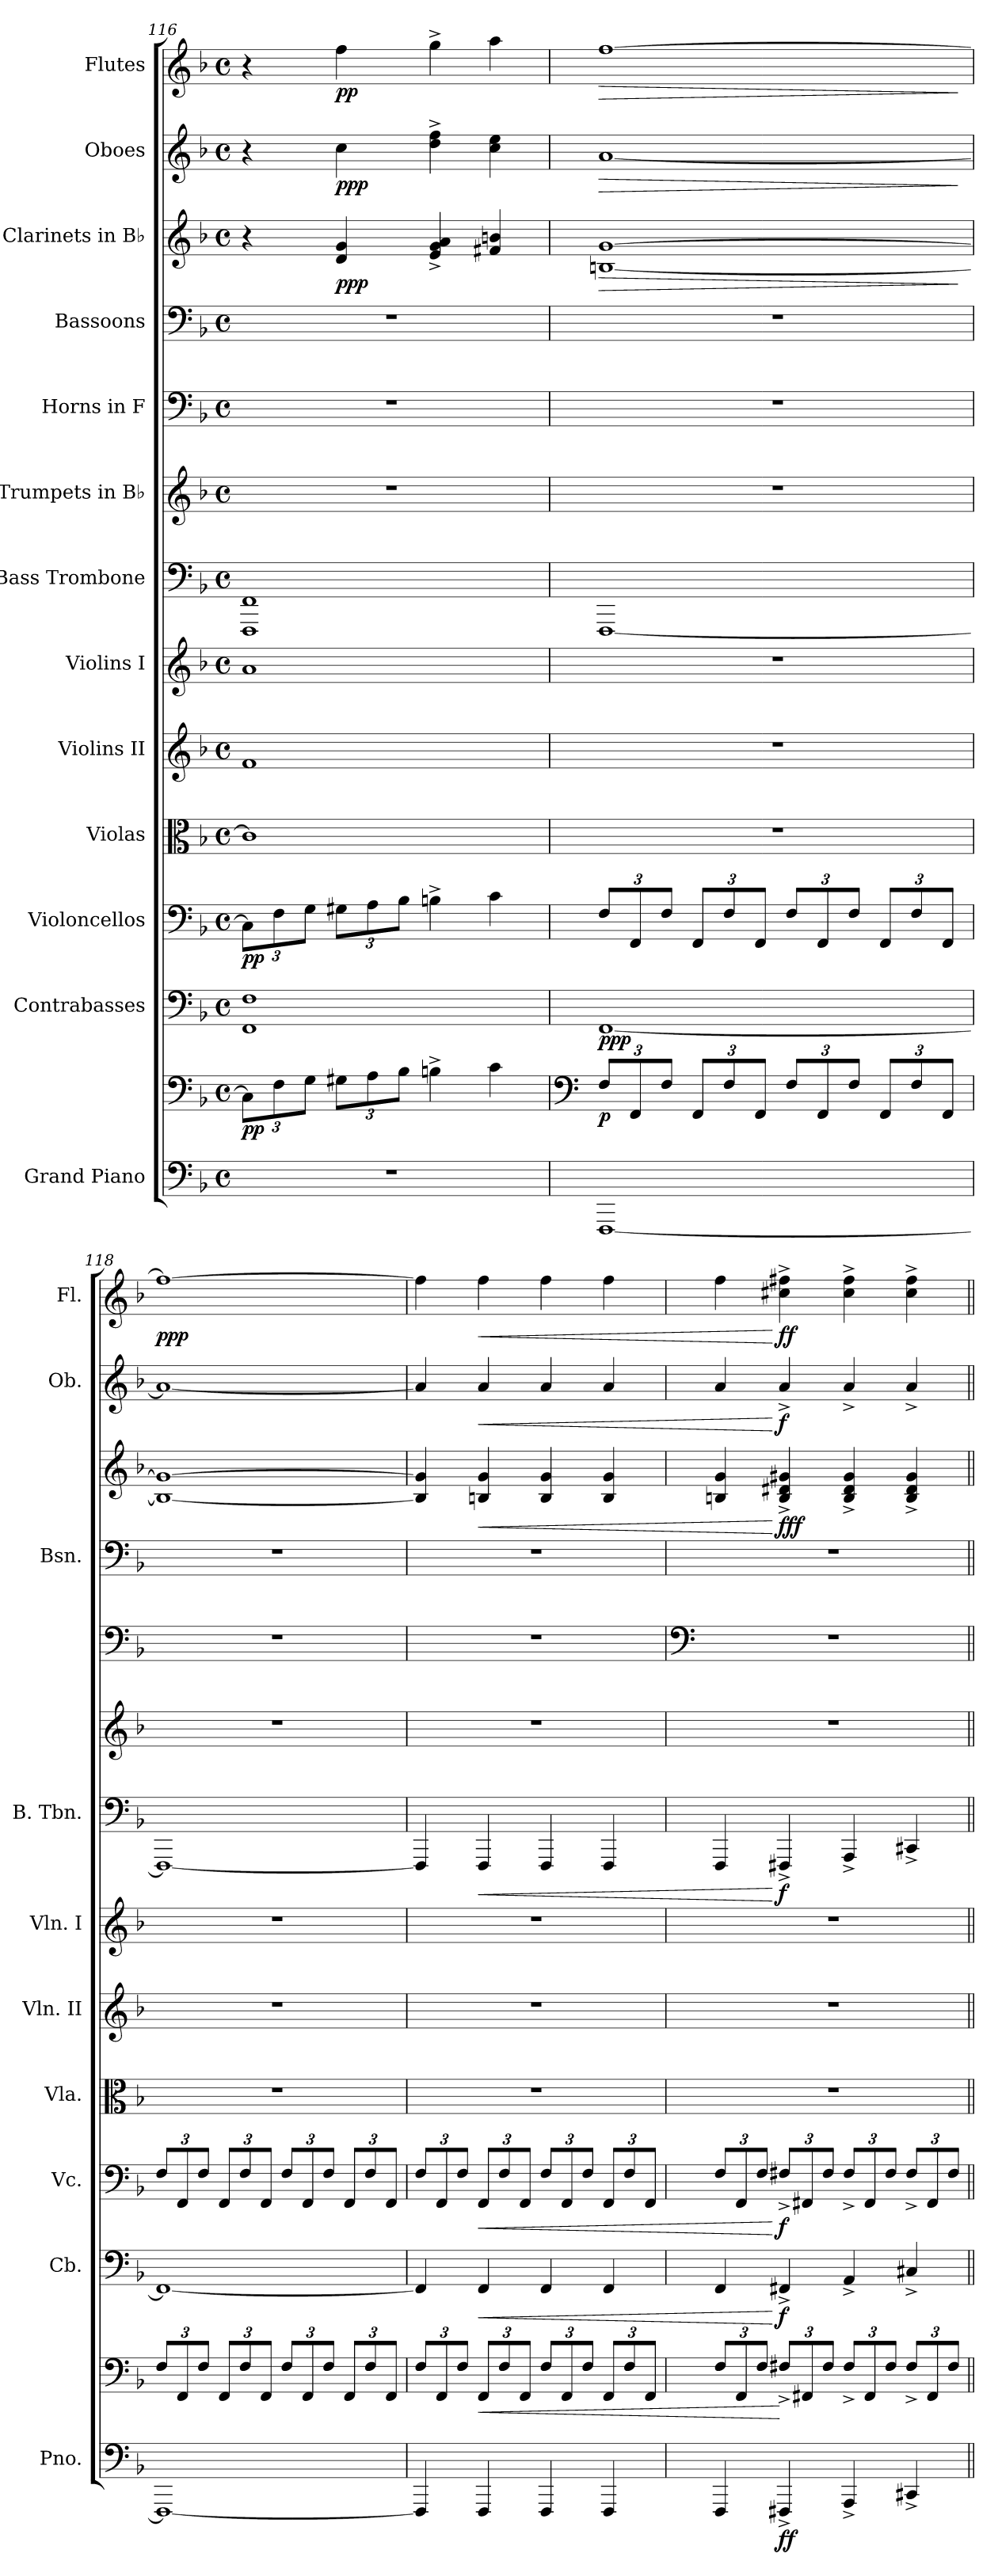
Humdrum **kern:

**kern	**kern	**dynam	**kern	**dynam	**kern	**dynam	**kern	**kern	**kern	**kern	**dynam	**kern	**kern	**kern	**kern	**dynam	**kern	**dynam	**kern	**dynam
*part13	*part13	*part13	*part12	*part12	*part11	*part11	*part10	*part9	*part8	*part7	*part7	*part6	*part5	*part4	*part3	*part3	*part2	*part2	*part1	*part1
*staff14	*staff13	*staff13/14	*staff12	*staff12	*staff11	*staff11	*staff10	*staff9	*staff8	*staff7	*staff7	*staff6	*staff5	*staff4	*staff3	*staff3	*staff2	*staff2	*staff1	*staff1
*I"Grand Piano	*	*	*I"Contrabasses	*	*I"Violoncellos	*	*I"Violas	*I"Violins II	*I"Violins I	*I"Bass Trombone	*	*I"Trumpets in B♭	*I"Horns in F	*I"Bassoons	*I"Clarinets in B♭	*	*I"Oboes	*	*I"Flutes	*
*I'Pno.	*	*	*I'Cb.	*	*I'Vc.	*	*I'Vla.	*I'Vln. II	*I'Vln. I	*I'B. Tbn.	*	*	*	*I'Bsn.	*	*	*I'Ob.	*	*I'Fl.	*
*clefF4	*clefF4	*	*clefF4	*	*clefF4	*	*clefC3	*clefG2	*clefG2	*clefF4	*	*clefG2	*clefF4	*clefF4	*clefG2	*	*clefG2	*	*clefG2	*
*	*	*	*ITrd7c12	*	*	*	*	*	*	*	*	*ITrd1c2	*ITrd4c7	*	*ITrd1c2	*	*	*	*	*
*k[b-]	*k[b-]	*	*k[b-]	*	*k[b-]	*	*k[b-]	*k[b-]	*k[b-]	*k[b-]	*	*k[b-e-a-]	*k[b-e-]	*k[b-]	*k[b-e-a-]	*	*k[b-]	*	*k[b-]	*
*M4/4	*M4/4	*	*M4/4	*	*M4/4	*	*M4/4	*M4/4	*M4/4	*M4/4	*	*M4/4	*M4/4	*M4/4	*M4/4	*	*M4/4	*	*M4/4	*
*met(c)	*met(c)	*	*met(c)	*	*met(c)	*	*met(c)	*met(c)	*met(c)	*met(c)	*	*met(c)	*met(c)	*met(c)	*met(c)	*	*met(c)	*	*met(c)	*
*	*Xbrackettup	*	*	*	*Xbrackettup	*	*	*	*	*	*	*	*	*	*	*	*	*	*	*
=116	=116	=116	=116	=116	=116	=116	=116	=116	=116	=116	=116	=116	=116	=116	=116	=116	=116	=116	=116	=116
!	!	!LO:DY:b	!	!	!	!LO:DY:b	!	!	!	!	!	!	!	!	!	!	!	!	!	!
1r	12C\L]	pp	1FFF 1FF	.	12C\L]	pp	1c]	1f	1a	1FFF 1FF	.	1r	1r	1r	4r	.	4r	.	4r	.
.	12F\	.	.	.	12F\	.	.	.	.	.	.	.	.	.	.	.	.	.	.	.
.	12G\J	.	.	.	12G\J	.	.	.	.	.	.	.	.	.	.	.	.	.	.	.
!	!	!	!	!	!	!	!	!	!	!	!	!	!	!	!	!LO:DY:b	!	!LO:DY:b	!	!LO:DY:b
.	12G#X\L	.	.	.	12G#X\L	.	.	.	.	.	.	.	.	.	4c/ 4f/	ppp	4cc\	ppp	4ff\	pp
.	12A\	.	.	.	12A\	.	.	.	.	.	.	.	.	.	.	.	.	.	.	.
.	12B-\J	.	.	.	12B-\J	.	.	.	.	.	.	.	.	.	.	.	.	.	.	.
.	4Bn^\	.	.	.	4Bn^\	.	.	.	.	.	.	.	.	.	4d/^ 4f/^ 4g/^	.	4dd\^ 4ff\^	.	4gg^\	.
.	4c\	.	.	.	4c\	.	.	.	.	.	.	.	.	.	4en/ 4an/	.	4cc\ 4ee\	.	4aa\	.
=117	=117	=117	=117	=117	=117	=117	=117	=117	=117	=117	=117	=117	=117	=117	=117	=117	=117	=117	=117	=117
*	*clefF4	*	*	*	*	*	*	*	*	*	*	*	*	*	*	*	*	*	*	*
!	!	!LO:DY:b	!	!LO:DY:b	!	!	!	!	!	!	!	!	!	!	!	!LO:HP:b	!	!LO:HP:b	!	!LO:HP:b
[1FFF	12F/L	p	[1FFF	ppp	12F/L	.	1r	1r	1r	[1FFF	.	1r	1r	1r	[1An [1f	>	[1a	>	[1ff	>
.	12FF/	.	.	.	12FF/	.	.	.	.	.	.	.	.	.	.	.	.	.	.	.
.	12F/J	.	.	.	12F/J	.	.	.	.	.	.	.	.	.	.	.	.	.	.	.
.	12FF/L	.	.	.	12FF/L	.	.	.	.	.	.	.	.	.	.	.	.	.	.	.
.	12F/	.	.	.	12F/	.	.	.	.	.	.	.	.	.	.	.	.	.	.	.
.	12FF/J	.	.	.	12FF/J	.	.	.	.	.	.	.	.	.	.	.	.	.	.	.
.	12F/L	.	.	.	12F/L	.	.	.	.	.	.	.	.	.	.	.	.	.	.	.
.	12FF/	.	.	.	12FF/	.	.	.	.	.	.	.	.	.	.	.	.	.	.	.
.	12F/J	.	.	.	12F/J	.	.	.	.	.	.	.	.	.	.	.	.	.	.	.
.	12FF/L	.	.	.	12FF/L	.	.	.	.	.	.	.	.	.	.	.	.	.	.	.
.	12F/	.	.	.	12F/	.	.	.	.	.	.	.	.	.	.	.	.	.	.	.
.	12FF/J	.	.	.	12FF/J	.	.	.	.	.	.	.	.	.	.	.	.	.	.	.
.	.	.	.	.	.	.	.	.	.	.	.	.	.	.	.	]	.	]	.	]
!!LO:PB:g=z
=118	=118	=118	=118	=118	=118	=118	=118	=118	=118	=118	=118	=118	=118	=118	=118	=118	=118	=118	=118	=118
!	!	!	!	!	!	!	!	!	!	!	!	!	!	!	!	!	!	!	!	!LO:DY:b
1FFF_	12F/L	.	1FFF_	.	12F/L	.	1r	1r	1r	1FFF_	.	1r	1r	1r	1A_ 1f_	.	1a_	.	1ff_	ppp
.	12FF/	.	.	.	12FF/	.	.	.	.	.	.	.	.	.	.	.	.	.	.	.
.	12F/J	.	.	.	12F/J	.	.	.	.	.	.	.	.	.	.	.	.	.	.	.
.	12FF/L	.	.	.	12FF/L	.	.	.	.	.	.	.	.	.	.	.	.	.	.	.
.	12F/	.	.	.	12F/	.	.	.	.	.	.	.	.	.	.	.	.	.	.	.
.	12FF/J	.	.	.	12FF/J	.	.	.	.	.	.	.	.	.	.	.	.	.	.	.
.	12F/L	.	.	.	12F/L	.	.	.	.	.	.	.	.	.	.	.	.	.	.	.
.	12FF/	.	.	.	12FF/	.	.	.	.	.	.	.	.	.	.	.	.	.	.	.
.	12F/J	.	.	.	12F/J	.	.	.	.	.	.	.	.	.	.	.	.	.	.	.
.	12FF/L	.	.	.	12FF/L	.	.	.	.	.	.	.	.	.	.	.	.	.	.	.
.	12F/	.	.	.	12F/	.	.	.	.	.	.	.	.	.	.	.	.	.	.	.
.	12FF/J	.	.	.	12FF/J	.	.	.	.	.	.	.	.	.	.	.	.	.	.	.
=119	=119	=119	=119	=119	=119	=119	=119	=119	=119	=119	=119	=119	=119	=119	=119	=119	=119	=119	=119	=119
4FFF/]	12F/L	.	4FFF/]	.	12F/L	.	1r	1r	1r	4FFF/]	.	1r	1r	1r	4A/] 4f/]	.	4a/]	.	4ff\]	.
.	12FF/	.	.	.	12FF/	.	.	.	.	.	.	.	.	.	.	.	.	.	.	.
.	12F/J	.	.	.	12F/J	.	.	.	.	.	.	.	.	.	.	.	.	.	.	.
!	!	!LO:HP:b	!	!LO:HP:b	!	!LO:HP:b	!	!	!	!	!LO:HP:b	!	!	!	!	!LO:HP:b	!	!LO:HP:b	!	!LO:HP:b
4FFF/	12FF/L	<	4FFF/	<	12FF/L	<	.	.	.	4FFF/	<	.	.	.	4An/ 4f/	<	4a/	<	4ff\	<
.	12F/	.	.	.	12F/	.	.	.	.	.	.	.	.	.	.	.	.	.	.	.
.	12FF/J	.	.	.	12FF/J	.	.	.	.	.	.	.	.	.	.	.	.	.	.	.
4FFF/	12F/L	.	4FFF/	.	12F/L	.	.	.	.	4FFF/	.	.	.	.	4A/ 4f/	.	4a/	.	4ff\	.
.	12FF/	.	.	.	12FF/	.	.	.	.	.	.	.	.	.	.	.	.	.	.	.
.	12F/J	.	.	.	12F/J	.	.	.	.	.	.	.	.	.	.	.	.	.	.	.
4FFF/	12FF/L	.	4FFF/	.	12FF/L	.	.	.	.	4FFF/	.	.	.	.	4A/ 4f/	.	4a/	.	4ff\	.
.	12F/	.	.	.	12F/	.	.	.	.	.	.	.	.	.	.	.	.	.	.	.
.	12FF/J	.	.	.	12FF/J	.	.	.	.	.	.	.	.	.	.	.	.	.	.	.
=120	=120	=120	=120	=120	=120	=120	=120	=120	=120	=120	=120	=120	=120	=120	=120	=120	=120	=120	=120	=120
*	*	*	*	*	*	*	*	*	*	*	*	*	*clefF4	*	*	*	*	*	*	*
4FFF/	12F/L	.	4FFF/	.	12F/L	.	1r	1r	1r	4FFF/	.	1r	1r	1r	4An/ 4f/	.	4a/	.	4ff\	.
.	12FF/	.	.	.	12FF/	.	.	.	.	.	.	.	.	.	.	.	.	.	.	.
.	12F/J	.	.	.	12F/J	.	.	.	.	.	.	.	.	.	.	.	.	.	.	.
!	!	!LO:DY:n=1:b=2	!	!	!	!	!	!	!	!	!	!	!	!	!	!	!	!	!	!
!	!	!LO:DY:n=2:b	!	!LO:DY:n=1:b	!	!LO:DY:n=1:b	!	!	!	!	!LO:DY:n=1:b	!	!	!	!	!LO:DY:n=1:b	!	!	!	!
!	!	!	!	!	!	!	!	!	!	!	!	!	!	!	!	!LO:DY:n=2:b	!	!	!	!
!	!	!	!	!	!	!	!	!	!	!	!	!	!	!	!	!LO:DY:n=3:b	!	!LO:DY:n=1:b	!	!LO:DY:n=1:b
!	!	!	!	!	!	!	!	!	!	!	!	!	!	!	!	!	!	!	!	!LO:DY:n=2:b
4FFF#X^/	12F#X^/L	[ f f	4FFF#X^/	[ f	12F#X^/L	[ f	.	.	.	4FFF#X^/	[ f	.	.	.	4A/^ 4c#X/^ 4f#X/^	[ f f f	4a^/	[ f	4cc#X\^ 4ff#X\^	[ f f
.	12FF#X/	.	.	.	12FF#X/	.	.	.	.	.	.	.	.	.	.	.	.	.	.	.
.	12F#/J	.	.	.	12F#/J	.	.	.	.	.	.	.	.	.	.	.	.	.	.	.
4AAA^/	12F#^/L	.	4AAA^/	.	12F#^/L	.	.	.	.	4AAA^/	.	.	.	.	4A/^ 4c#/^ 4f#/^	.	4a^/	.	4cc#\^ 4ff#\^	.
.	12FF#/	.	.	.	12FF#/	.	.	.	.	.	.	.	.	.	.	.	.	.	.	.
.	12F#/J	.	.	.	12F#/J	.	.	.	.	.	.	.	.	.	.	.	.	.	.	.
4CC#X^/	12F#^/L	.	4CC#X^/	.	12F#^/L	.	.	.	.	4CC#X^/	.	.	.	.	4A/^ 4c#/^ 4f#/^	.	4a^/	.	4cc#\^ 4ff#\^	.
.	12FF#/	.	.	.	12FF#/	.	.	.	.	.	.	.	.	.	.	.	.	.	.	.
.	12F#/J	.	.	.	12F#/J	.	.	.	.	.	.	.	.	.	.	.	.	.	.	.
=||	=||	=||	=||	=||	=||	=||	=||	=||	=||	=||	=||	=||	=||	=||	=||	=||	=||	=||	=||	=||
*-	*-	*-	*-	*-	*-	*-	*-	*-	*-	*-	*-	*-	*-	*-	*-	*-	*-	*-	*-	*-
